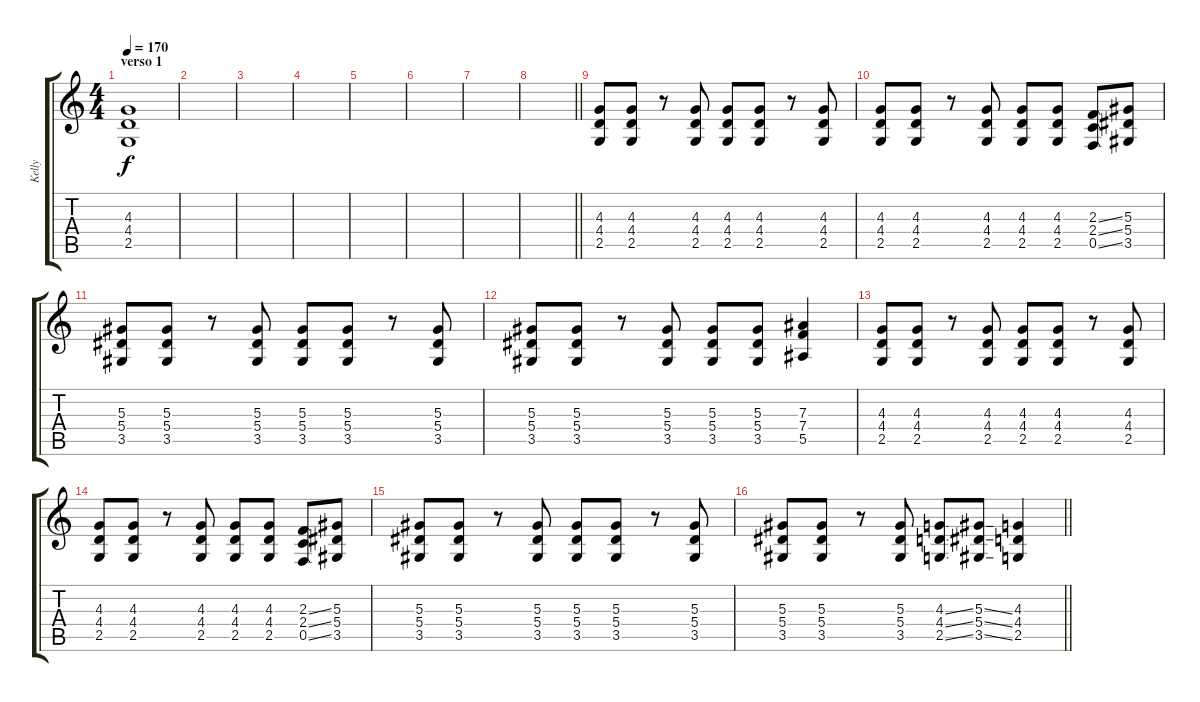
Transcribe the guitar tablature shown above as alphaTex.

\track ("Kelly" "Kelly") {instrument overdrivenguitar}
\staff {score tabs}
\tuning (C4 G3 Eb3 Bb2 F2 C2) {hide}
\ts (4 4)
\section ("" "verso 1")
\tempo 170
\clef g2
\ks c
(4.3 4.4 2.5).1{dy f} |
|
|
|
|
|
|
\barLineRight lightlight
|
(4.3 4.4 2.5).8 (4.3 4.4 2.5).8 r.8 (4.3 4.4 2.5).8 (4.3 4.4 2.5).8 (4.3 4.4 2.5).8 r.8 (4.3 4.4 2.5).8 |
(4.3 4.4 2.5).8 (4.3 4.4 2.5).8 r.8 (4.3 4.4 2.5).8 (4.3 4.4 2.5).8 (4.3 4.4 2.5).8 (2.3{ss} 2.4{ss} 0.5{ss}).8 (5.3 5.4 3.5).8 |
(5.3 5.4 3.5).8 (5.3 5.4 3.5).8 r.8 (5.3 5.4 3.5).8 (5.3 5.4 3.5).8 (5.3 5.4 3.5).8 r.8 (5.3 5.4 3.5).8 |
(5.3 5.4 3.5).8 (5.3 5.4 3.5).8 r.8 (5.3 5.4 3.5).8 (5.3 5.4 3.5).8 (5.3 5.4 3.5).8 (7.3 7.4 5.5).4 |
(4.3 4.4 2.5).8 (4.3 4.4 2.5).8 r.8 (4.3 4.4 2.5).8 (4.3 4.4 2.5).8 (4.3 4.4 2.5).8 r.8 (4.3 4.4 2.5).8 |
(4.3 4.4 2.5).8 (4.3 4.4 2.5).8 r.8 (4.3 4.4 2.5).8 (4.3 4.4 2.5).8 (4.3 4.4 2.5).8 (2.3{ss} 2.4{ss} 0.5{ss}).8 (5.3 5.4 3.5).8 |
(5.3 5.4 3.5).8 (5.3 5.4 3.5).8 r.8 (5.3 5.4 3.5).8 (5.3 5.4 3.5).8 (5.3 5.4 3.5).8 r.8 (5.3 5.4 3.5).8 |
\barLineRight lightlight
(5.3 5.4 3.5).8 (5.3 5.4 3.5).8 r.8 (5.3 5.4 3.5).8 (4.3{ss} 4.4{ss} 2.5{ss}).8 (5.3{ss} 5.4{ss} 3.5{ss}).8 (4.3 4.4 2.5).4
